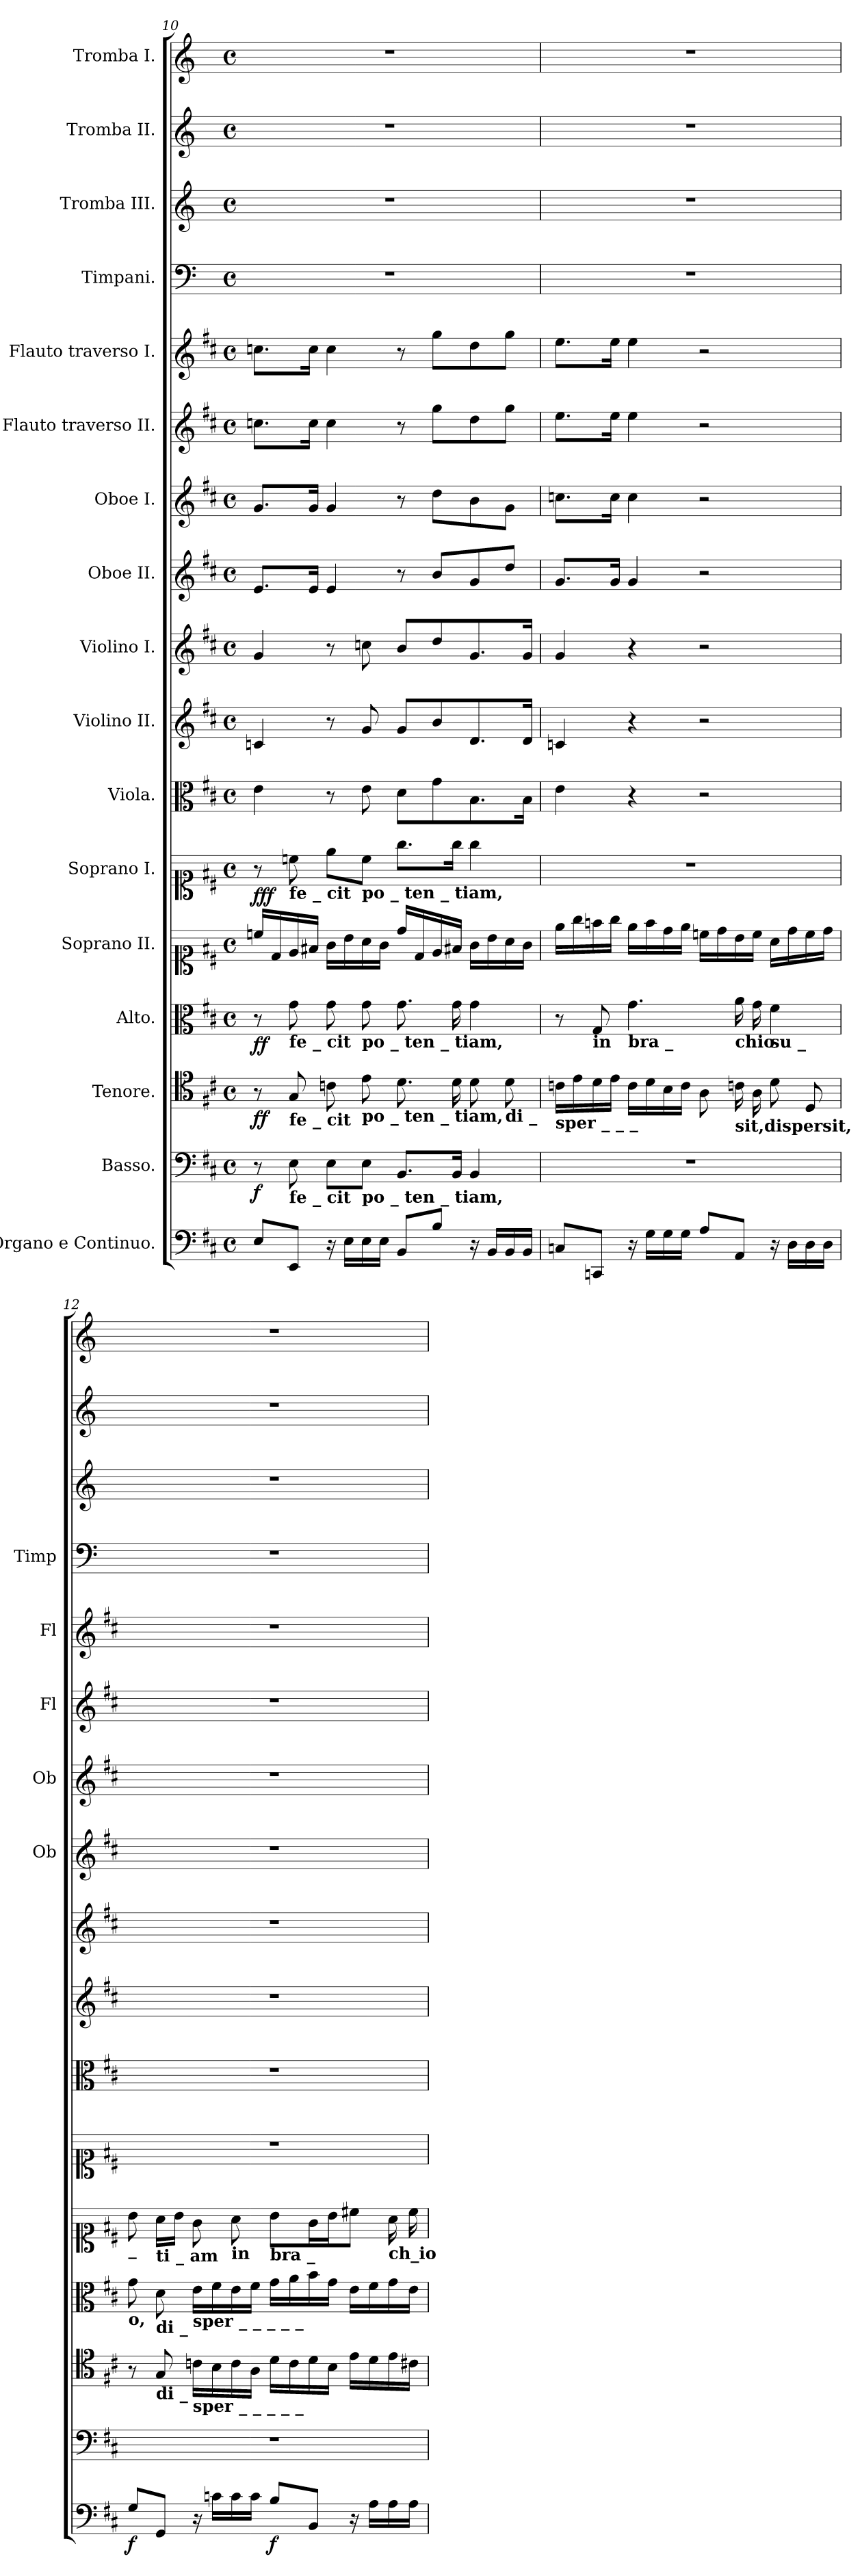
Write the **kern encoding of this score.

**kern	**dynam	**kern	**dynam	**kern	**dynam	**kern	**dynam	**kern	**kern	**dynam	**kern	**kern	**kern	**kern	**kern	**kern	**kern	**kern	**kern	**kern	**kern
*part17	*part17	*part16	*part16	*part15	*part15	*part14	*part14	*part13	*part12	*part12	*part11	*part10	*part9	*part8	*part7	*part6	*part5	*part4	*part3	*part2	*part1
*staff17	*staff17	*staff16	*staff16	*staff15	*staff15	*staff14	*staff14	*staff13	*staff12	*staff12	*staff11	*staff10	*staff9	*staff8	*staff7	*staff6	*staff5	*staff4	*staff3	*staff2	*staff1
*I"Organo  e Continuo.	*	*I"Basso.	*	*I"Tenore.	*	*I"Alto.	*	*I"Soprano  II.	*I"Soprano  I.	*	*I"Viola.	*I"Violino II.	*I"Violino I.	*I"Oboe  II.	*I"Oboe  I.	*I"Flauto  traverso  II.	*I"Flauto  traverso  I.	*I"Timpani.	*I"Tromba  III.	*I"Tromba  II.	*I"Tromba  I.
*	*	*	*	*	*	*	*	*	*	*	*	*	*	*I'Ob	*I'Ob	*I'Fl	*I'Fl	*I'Timp	*	*	*
*clefF4	*	*clefF4	*	*clefC4	*	*clefC3	*	*clefC1	*clefC1	*	*clefC3	*clefG2	*clefG2	*clefG2	*clefG2	*clefG2	*clefG2	*clefF4	*clefG2	*clefG2	*clefG2
*	*	*	*	*	*	*	*	*	*	*	*	*	*	*	*	*	*	*	*ITrd-1c-2	*ITrd-1c-2	*ITrd-1c-2
*k[f#c#]	*	*k[f#c#]	*	*k[f#c#]	*	*k[f#c#]	*	*k[f#c#]	*k[f#c#]	*	*k[f#c#]	*k[f#c#]	*k[f#c#]	*k[f#c#]	*k[f#c#]	*k[f#c#]	*k[f#c#]	*k[]	*k[f#c#]	*k[f#c#]	*k[f#c#]
*M4/4	*	*M4/4	*	*M4/4	*	*M4/4	*	*M4/4	*M4/4	*	*M4/4	*M4/4	*M4/4	*M4/4	*M4/4	*M4/4	*M4/4	*M4/4	*M4/4	*M4/4	*M4/4
*met(c)	*	*met(c)	*	*met(c)	*	*met(c)	*	*met(c)	*met(c)	*	*met(c)	*met(c)	*met(c)	*met(c)	*met(c)	*met(c)	*met(c)	*met(c)	*met(c)	*met(c)	*met(c)
=10	=10	=10	=10	=10	=10	=10	=10	=10	=10	=10	=10	=10	=10	=10	=10	=10	=10	=10	=10	=10	=10
!	!	!	!LO:DY:b	!	!LO:DY:b	!	!	!	!	!	!	!	!	!	!	!	!	!	!	!	!
!	!	!	!	!	!LO:DY:n=1:b	!	!LO:DY:b	!	!	!	!	!	!	!	!	!	!	!	!	!	!
!	!	!	!	!	!	!	!LO:DY:n=1:b	!	!	!LO:DY:b	!	!	!	!	!	!	!	!	!	!	!
!	!	!	!	!	!	!	!	!	!	!LO:DY:n=1:b	!	!	!	!	!	!	!	!	!	!	!
!	!	!	!	!	!	!	!	!	!	!LO:DY:n=2:b	!	!	!	!	!	!	!	!	!	!	!
8E\L	.	8r	f	8r	f f	8r	f f	16ccn/LL	8r	f f f	4e\	4cn/	4g/	8.e/L	8.g/L	8.ccn\L	8.ccn\L	1r	1r	1r	1r
.	.	.	.	.	.	.	.	16d/	.	.	.	.	.	.	.	.	.	.	.	.	.
!	!	!	!	!	!	!	!	!	!LO:TX:b:B:t=fe _ cit	!	!	!	!	!	!	!	!	!	!	!	!
!	!	!	!	!	!	!LO:TX:b:B:t=fe _ cit	!	!	!	!	!	!	!	!	!	!	!	!	!	!	!
!	!	!	!	!LO:TX:b:B:t=fe _ cit	!	!	!	!	!	!	!	!	!	!	!	!	!	!	!	!	!
!	!	!LO:TX:b:B:t=fe _ cit	!	!	!	!	!	!	!	!	!	!	!	!	!	!	!	!	!	!	!
8EE/J	.	8E\	.	8G/	.	8g\	.	16e/	8ccn\	.	.	.	.	.	.	.	.	.	.	.	.
.	.	.	.	.	.	.	.	16f#X/JJ	.	.	.	.	.	16e/Jk	16g/Jk	16cc\Jk	16cc\Jk	.	.	.	.
16r	.	8E\L	.	8cn\	.	8g\	.	16g\LL	8ee\L	.	8r	8r	8r	4e/	4g/	4cc\	4cc\	.	.	.	.
16E\LL	.	.	.	.	.	.	.	16b\	.	.	.	.	.	.	.	.	.	.	.	.	.
!	!	!	!	!	!	!	!	!	!LO:TX:b:B:t=po _ ten   _   tiam,	!	!	!	!	!	!	!	!	!	!	!	!
!	!	!	!	!	!	!LO:TX:b:B:t=po _ ten   _   tiam,	!	!	!	!	!	!	!	!	!	!	!	!	!	!	!
!	!	!	!	!LO:TX:b:B:t=po _ ten   _   tiam,	!	!	!	!	!	!	!	!	!	!	!	!	!	!	!	!	!
!	!	!LO:TX:b:B:t=po _ ten   _   tiam,	!	!	!	!	!	!	!	!	!	!	!	!	!	!	!	!	!	!	!
16E\	.	8E\J	.	8e\	.	8g\	.	16a\	8cc\J	.	8e\	8g/	8ccn\	.	.	.	.	.	.	.	.
16E\JJ	.	.	.	.	.	.	.	16g\JJ	.	.	.	.	.	.	.	.	.	.	.	.	.
8BB/L	.	8.BB/L	.	8.d\	.	8.g\	.	16dd/LL	8.gg\L	.	8d\L	8g/L	8b/L	8r	8r	8r	8r	.	.	.	.
.	.	.	.	.	.	.	.	16d/	.	.	.	.	.	.	.	.	.	.	.	.	.
8B\J	.	.	.	.	.	.	.	16e/	.	.	8g\	8b/	8dd/	8b/L	8dd\L	8gg\L	8gg\L	.	.	.	.
.	.	16BB/Jk	.	16d\	.	16g\	.	16f#X/JJ	16gg\Jk	.	.	.	.	.	.	.	.	.	.	.	.
16r	.	4BB/	.	8d\	.	4g\	.	16g\LL	4gg\	.	8.B\	8.d/	8.g/	8g/	8b\	8dd\	8dd\	.	.	.	.
16BB/LL	.	.	.	.	.	.	.	16b\	.	.	.	.	.	.	.	.	.	.	.	.	.
!	!	!	!	!LO:TX:b:B:t=di   _	!	!	!	!	!	!	!	!	!	!	!	!	!	!	!	!	!
16BB/	.	.	.	8d\	.	.	.	16a\	.	.	.	.	.	8dd/J	8g\J	8gg\J	8gg\J	.	.	.	.
16BB/JJ	.	.	.	.	.	.	.	16g\JJ	.	.	16B\Jk	16d/Jk	16g/Jk	.	.	.	.	.	.	.	.
=11	=11	=11	=11	=11	=11	=11	=11	=11	=11	=11	=11	=11	=11	=11	=11	=11	=11	=11	=11	=11	=11
!	!	!	!	!LO:TX:b:B:t=sper     _        _        _	!	!	!	!	!	!	!	!	!	!	!	!	!	!	!	!	!
8Cn/L	.	1r	.	16cn\LL	.	8r	.	16ee\LL	1r	.	4e\	4cn/	4g/	8.g/L	8.ccn\L	8.ee\L	8.ee\L	1r	1r	1r	1r
.	.	.	.	16e\	.	.	.	16gg\	.	.	.	.	.	.	.	.	.	.	.	.	.
!	!	!	!	!	!	!LO:TX:b:B:t=in	!	!	!	!	!	!	!	!	!	!	!	!	!	!	!
8CCn/J	.	.	.	16d\	.	8G/	.	16ffn\	.	.	.	.	.	.	.	.	.	.	.	.	.
.	.	.	.	16e\JJ	.	.	.	16gg\JJ	.	.	.	.	.	16g/Jk	16cc\Jk	16ee\Jk	16ee\Jk	.	.	.	.
!	!	!	!	!	!	!LO:TX:b:B:t=bra        _	!	!	!	!	!	!	!	!	!	!	!	!	!	!	!
16r	.	.	.	16c\LL	.	4.g\	.	16ee\LL	.	.	4r	4r	4r	4g/	4cc\	4ee\	4ee\	.	.	.	.
16G\LL	.	.	.	16d\	.	.	.	16ff\	.	.	.	.	.	.	.	.	.	.	.	.	.
16G\	.	.	.	16B\	.	.	.	16dd\	.	.	.	.	.	.	.	.	.	.	.	.	.
16G\JJ	.	.	.	16c\JJ	.	.	.	16ee\JJ	.	.	.	.	.	.	.	.	.	.	.	.	.
8A\L	.	.	.	8A\	.	.	.	16ccn\LL	.	.	2r	2r	2r	2r	2r	2r	2r	.	.	.	.
.	.	.	.	.	.	.	.	16dd\	.	.	.	.	.	.	.	.	.	.	.	.	.
!	!	!	!	!	!	!LO:TX:b:B:t=chio	!	!	!	!	!	!	!	!	!	!	!	!	!	!	!
!	!	!	!	!LO:TX:b:B:t=sit,dispersit,	!	!	!	!	!	!	!	!	!	!	!	!	!	!	!	!	!
8AA/J	.	.	.	16cn\	.	16a\	.	16b\	.	.	.	.	.	.	.	.	.	.	.	.	.
.	.	.	.	16A\	.	16g\	.	16cc\JJ	.	.	.	.	.	.	.	.	.	.	.	.	.
!	!	!	!	!	!	!LO:TX:b:B:t=su     _	!	!	!	!	!	!	!	!	!	!	!	!	!	!	!
16r	.	.	.	8d\	.	4f#\	.	16a\LL	.	.	.	.	.	.	.	.	.	.	.	.	.
16D\LL	.	.	.	.	.	.	.	16dd\	.	.	.	.	.	.	.	.	.	.	.	.	.
16D\	.	.	.	8D/	.	.	.	16cc\	.	.	.	.	.	.	.	.	.	.	.	.	.
16D\JJ	.	.	.	.	.	.	.	16dd\JJ	.	.	.	.	.	.	.	.	.	.	.	.	.
!!LO:PB:g=z
=12	=12	=12	=12	=12	=12	=12	=12	=12	=12	=12	=12	=12	=12	=12	=12	=12	=12	=12	=12	=12	=12
!	!	!	!	!	!	!	!	!LO:TX:b:B:t=_	!	!	!	!	!	!	!	!	!	!	!	!	!
!	!	!	!	!	!	!LO:TX:b:B:t=o,	!	!	!	!	!	!	!	!	!	!	!	!	!	!	!
!	!LO:DY:b	!	!	!	!	!	!	!	!	!	!	!	!	!	!	!	!	!	!	!	!
8G\L	f	1r	.	8r	.	8g\	.	8b\	1r	.	1r	1r	1r	1r	1r	1r	1r	1r	1r	1r	1r
!	!	!	!	!	!	!	!	!LO:TX:b:B:t=ti _ am	!	!	!	!	!	!	!	!	!	!	!	!	!
!	!	!	!	!	!	!LO:TX:b:B:t=di _	!	!	!	!	!	!	!	!	!	!	!	!	!	!	!
!	!	!	!	!LO:TX:b:B:t=di _	!	!	!	!	!	!	!	!	!	!	!	!	!	!	!	!	!
8GG/J	.	.	.	8G/	.	8d\	.	16a\LL	.	.	.	.	.	.	.	.	.	.	.	.	.
.	.	.	.	.	.	.	.	16b\JJ	.	.	.	.	.	.	.	.	.	.	.	.	.
!	!	!	!	!	!	!LO:TX:b:B:t=sper      _        _        _        _        _	!	!	!	!	!	!	!	!	!	!	!	!	!	!	!
!	!	!	!	!LO:TX:b:B:t=sper      _        _        _        _        _	!	!	!	!	!	!	!	!	!	!	!	!	!	!	!	!	!
16r	.	.	.	16cn\LL	.	16e\LL	.	8g\	.	.	.	.	.	.	.	.	.	.	.	.	.
16cn\LL	.	.	.	16B\	.	16f#\	.	.	.	.	.	.	.	.	.	.	.	.	.	.	.
!	!	!	!	!	!	!	!	!LO:TX:b:B:t=in	!	!	!	!	!	!	!	!	!	!	!	!	!
16c\	.	.	.	16c\	.	16e\	.	8a\	.	.	.	.	.	.	.	.	.	.	.	.	.
16c\JJ	.	.	.	16A\JJ	.	16f#\JJ	.	.	.	.	.	.	.	.	.	.	.	.	.	.	.
!	!	!	!	!	!	!	!	!LO:TX:b:B:t=bra         _	!	!	!	!	!	!	!	!	!	!	!	!	!
!	!LO:DY:b	!	!	!	!	!	!	!	!	!	!	!	!	!	!	!	!	!	!	!	!
8B\L	f	.	.	16d\LL	.	16g\LL	.	8b\L	.	.	.	.	.	.	.	.	.	.	.	.	.
.	.	.	.	16c\	.	16a\	.	.	.	.	.	.	.	.	.	.	.	.	.	.	.
8BB/J	.	.	.	16d\	.	16b\	.	16g\L	.	.	.	.	.	.	.	.	.	.	.	.	.
.	.	.	.	16B\JJ	.	16g\JJ	.	16b\J	.	.	.	.	.	.	.	.	.	.	.	.	.
16r	.	.	.	16e\LL	.	16e\LL	.	8cc#X\J	.	.	.	.	.	.	.	.	.	.	.	.	.
16A\LL	.	.	.	16d\	.	16f#\	.	.	.	.	.	.	.	.	.	.	.	.	.	.	.
!	!	!	!	!	!	!	!	!LO:TX:b:B:t=ch_io	!	!	!	!	!	!	!	!	!	!	!	!	!
16A\	.	.	.	16e\	.	16g\	.	16a\	.	.	.	.	.	.	.	.	.	.	.	.	.
16A\JJ	.	.	.	16c#X\JJ	.	16e\JJ	.	16cc#\	.	.	.	.	.	.	.	.	.	.	.	.	.
=	=	=	=	=	=	=	=	=	=	=	=	=	=	=	=	=	=	=	=	=	=
*-	*-	*-	*-	*-	*-	*-	*-	*-	*-	*-	*-	*-	*-	*-	*-	*-	*-	*-	*-	*-	*-
